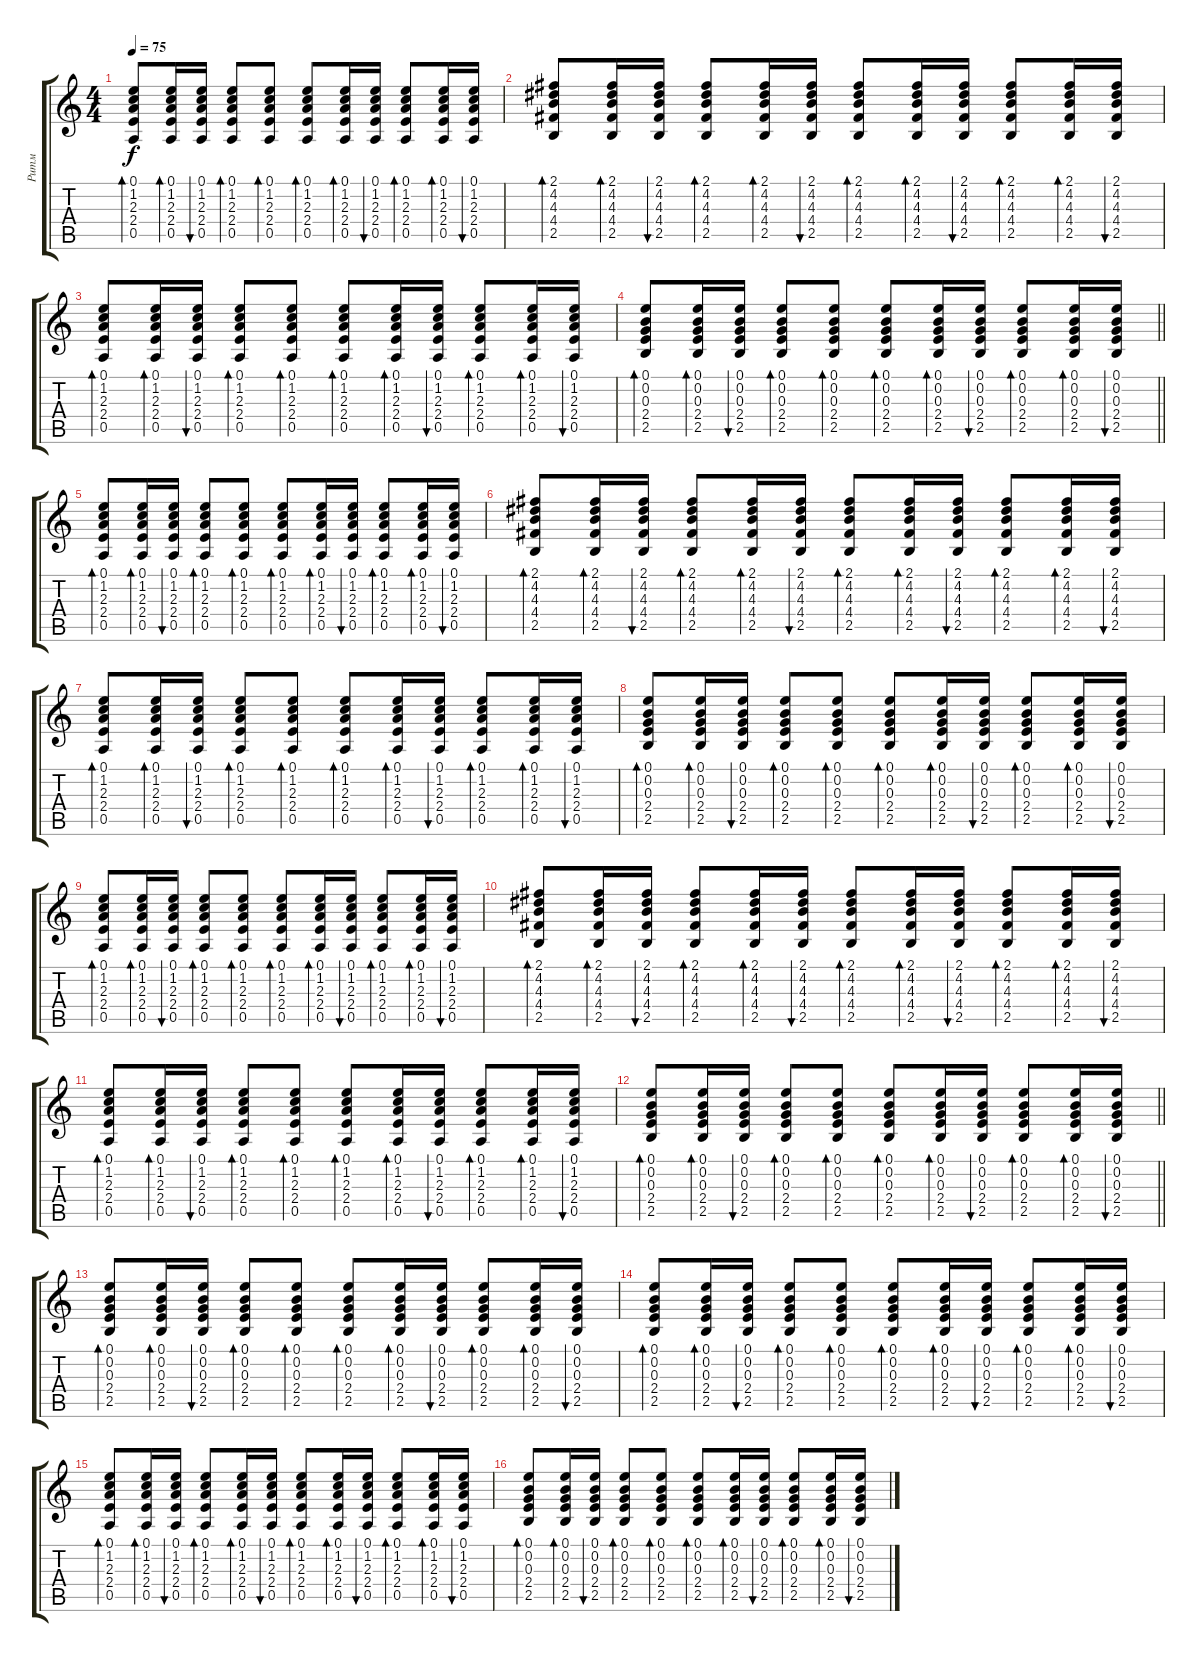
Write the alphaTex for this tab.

\track ("Ритм" "Ритм") {instrument acousticguitarsteel}
\staff {score tabs}
\tuning (E4 B3 G3 D3 A2 E2) {hide}
\ts (4 4)
\tempo 75
\clef g2
\ks c
(0.1 1.2 2.3 2.4 0.5).8{bd 60 dy f} (0.1 1.2 2.3 2.4 0.5).16{bd 60} (0.1 1.2 2.3 2.4 0.5).16{bu 60} (0.1 1.2 2.3 2.4 0.5).8{bd 60} (0.1 1.2 2.3 2.4 0.5).8{bd 60} (0.1 1.2 2.3 2.4 0.5).8{bd 60} (0.1 1.2 2.3 2.4 0.5).16{bd 60} (0.1 1.2 2.3 2.4 0.5).16{bu 60} (0.1 1.2 2.3 2.4 0.5).8{bd 60} (0.1 1.2 2.3 2.4 0.5).16{bd 60} (0.1 1.2 2.3 2.4 0.5).16{bu 60} |
(2.1 4.2 4.3 4.4 2.5).8{bd 60} (2.1 4.2 4.3 4.4 2.5).16{bd 60} (2.1 4.2 4.3 4.4 2.5).16{bu 60} (2.1 4.2 4.3 4.4 2.5).8{bd 60} (2.1 4.2 4.3 4.4 2.5).16{bd 60} (2.1 4.2 4.3 4.4 2.5).16{bu 60} (2.1 4.2 4.3 4.4 2.5).8{bd 60} (2.1 4.2 4.3 4.4 2.5).16{bd 60} (2.1 4.2 4.3 4.4 2.5).16{bu 60} (2.1 4.2 4.3 4.4 2.5).8{bd 60} (2.1 4.2 4.3 4.4 2.5).16{bd 60} (2.1 4.2 4.3 4.4 2.5).16{bu 60} |
(0.1 1.2 2.3 2.4 0.5).8{bd 60} (0.1 1.2 2.3 2.4 0.5).16{bd 60} (0.1 1.2 2.3 2.4 0.5).16{bu 60} (0.1 1.2 2.3 2.4 0.5).8{bd 60} (0.1 1.2 2.3 2.4 0.5).8{bd 60} (0.1 1.2 2.3 2.4 0.5).8{bd 60} (0.1 1.2 2.3 2.4 0.5).16{bd 60} (0.1 1.2 2.3 2.4 0.5).16{bu 60} (0.1 1.2 2.3 2.4 0.5).8{bd 60} (0.1 1.2 2.3 2.4 0.5).16{bd 60} (0.1 1.2 2.3 2.4 0.5).16{bu 60} |
\barLineRight lightlight
(0.1 0.2 0.3 2.4 2.5).8{bd 60} (0.1 0.2 0.3 2.4 2.5).16{bd 60} (0.1 0.2 0.3 2.4 2.5).16{bu 60} (0.1 0.2 0.3 2.4 2.5).8{bd 60} (0.1 0.2 0.3 2.4 2.5).8{bd 60} (0.1 0.2 0.3 2.4 2.5).8{bd 60} (0.1 0.2 0.3 2.4 2.5).16{bd 60} (0.1 0.2 0.3 2.4 2.5).16{bu 60} (0.1 0.2 0.3 2.4 2.5).8{bd 60} (0.1 0.2 0.3 2.4 2.5).16{bd 60} (0.1 0.2 0.3 2.4 2.5).16{bu 60} |
(0.1 1.2 2.3 2.4 0.5).8{bd 60} (0.1 1.2 2.3 2.4 0.5).16{bd 60} (0.1 1.2 2.3 2.4 0.5).16{bu 60} (0.1 1.2 2.3 2.4 0.5).8{bd 60} (0.1 1.2 2.3 2.4 0.5).8{bd 60} (0.1 1.2 2.3 2.4 0.5).8{bd 60} (0.1 1.2 2.3 2.4 0.5).16{bd 60} (0.1 1.2 2.3 2.4 0.5).16{bu 60} (0.1 1.2 2.3 2.4 0.5).8{bd 60} (0.1 1.2 2.3 2.4 0.5).16{bd 60} (0.1 1.2 2.3 2.4 0.5).16{bu 60} |
(2.1 4.2 4.3 4.4 2.5).8{bd 60} (2.1 4.2 4.3 4.4 2.5).16{bd 60} (2.1 4.2 4.3 4.4 2.5).16{bu 60} (2.1 4.2 4.3 4.4 2.5).8{bd 60} (2.1 4.2 4.3 4.4 2.5).16{bd 60} (2.1 4.2 4.3 4.4 2.5).16{bu 60} (2.1 4.2 4.3 4.4 2.5).8{bd 60} (2.1 4.2 4.3 4.4 2.5).16{bd 60} (2.1 4.2 4.3 4.4 2.5).16{bu 60} (2.1 4.2 4.3 4.4 2.5).8{bd 60} (2.1 4.2 4.3 4.4 2.5).16{bd 60} (2.1 4.2 4.3 4.4 2.5).16{bu 60} |
(0.1 1.2 2.3 2.4 0.5).8{bd 60} (0.1 1.2 2.3 2.4 0.5).16{bd 60} (0.1 1.2 2.3 2.4 0.5).16{bu 60} (0.1 1.2 2.3 2.4 0.5).8{bd 60} (0.1 1.2 2.3 2.4 0.5).8{bd 60} (0.1 1.2 2.3 2.4 0.5).8{bd 60} (0.1 1.2 2.3 2.4 0.5).16{bd 60} (0.1 1.2 2.3 2.4 0.5).16{bu 60} (0.1 1.2 2.3 2.4 0.5).8{bd 60} (0.1 1.2 2.3 2.4 0.5).16{bd 60} (0.1 1.2 2.3 2.4 0.5).16{bu 60} |
(0.1 0.2 0.3 2.4 2.5).8{bd 60} (0.1 0.2 0.3 2.4 2.5).16{bd 60} (0.1 0.2 0.3 2.4 2.5).16{bu 60} (0.1 0.2 0.3 2.4 2.5).8{bd 60} (0.1 0.2 0.3 2.4 2.5).8{bd 60} (0.1 0.2 0.3 2.4 2.5).8{bd 60} (0.1 0.2 0.3 2.4 2.5).16{bd 60} (0.1 0.2 0.3 2.4 2.5).16{bu 60} (0.1 0.2 0.3 2.4 2.5).8{bd 60} (0.1 0.2 0.3 2.4 2.5).16{bd 60} (0.1 0.2 0.3 2.4 2.5).16{bu 60} |
(0.1 1.2 2.3 2.4 0.5).8{bd 60} (0.1 1.2 2.3 2.4 0.5).16{bd 60} (0.1 1.2 2.3 2.4 0.5).16{bu 60} (0.1 1.2 2.3 2.4 0.5).8{bd 60} (0.1 1.2 2.3 2.4 0.5).8{bd 60} (0.1 1.2 2.3 2.4 0.5).8{bd 60} (0.1 1.2 2.3 2.4 0.5).16{bd 60} (0.1 1.2 2.3 2.4 0.5).16{bu 60} (0.1 1.2 2.3 2.4 0.5).8{bd 60} (0.1 1.2 2.3 2.4 0.5).16{bd 60} (0.1 1.2 2.3 2.4 0.5).16{bu 60} |
(2.1 4.2 4.3 4.4 2.5).8{bd 60} (2.1 4.2 4.3 4.4 2.5).16{bd 60} (2.1 4.2 4.3 4.4 2.5).16{bu 60} (2.1 4.2 4.3 4.4 2.5).8{bd 60} (2.1 4.2 4.3 4.4 2.5).16{bd 60} (2.1 4.2 4.3 4.4 2.5).16{bu 60} (2.1 4.2 4.3 4.4 2.5).8{bd 60} (2.1 4.2 4.3 4.4 2.5).16{bd 60} (2.1 4.2 4.3 4.4 2.5).16{bu 60} (2.1 4.2 4.3 4.4 2.5).8{bd 60} (2.1 4.2 4.3 4.4 2.5).16{bd 60} (2.1 4.2 4.3 4.4 2.5).16{bu 60} |
(0.1 1.2 2.3 2.4 0.5).8{bd 60} (0.1 1.2 2.3 2.4 0.5).16{bd 60} (0.1 1.2 2.3 2.4 0.5).16{bu 60} (0.1 1.2 2.3 2.4 0.5).8{bd 60} (0.1 1.2 2.3 2.4 0.5).8{bd 60} (0.1 1.2 2.3 2.4 0.5).8{bd 60} (0.1 1.2 2.3 2.4 0.5).16{bd 60} (0.1 1.2 2.3 2.4 0.5).16{bu 60} (0.1 1.2 2.3 2.4 0.5).8{bd 60} (0.1 1.2 2.3 2.4 0.5).16{bd 60} (0.1 1.2 2.3 2.4 0.5).16{bu 60} |
\barLineRight lightlight
(0.1 0.2 0.3 2.4 2.5).8{bd 60} (0.1 0.2 0.3 2.4 2.5).16{bd 60} (0.1 0.2 0.3 2.4 2.5).16{bu 60} (0.1 0.2 0.3 2.4 2.5).8{bd 60} (0.1 0.2 0.3 2.4 2.5).8{bd 60} (0.1 0.2 0.3 2.4 2.5).8{bd 60} (0.1 0.2 0.3 2.4 2.5).16{bd 60} (0.1 0.2 0.3 2.4 2.5).16{bu 60} (0.1 0.2 0.3 2.4 2.5).8{bd 60} (0.1 0.2 0.3 2.4 2.5).16{bd 60} (0.1 0.2 0.3 2.4 2.5).16{bu 60} |
(0.1 0.2 0.3 2.4 2.5).8{bd 60} (0.1 0.2 0.3 2.4 2.5).16{bd 60} (0.1 0.2 0.3 2.4 2.5).16{bu 60} (0.1 0.2 0.3 2.4 2.5).8{bd 60} (0.1 0.2 0.3 2.4 2.5).8{bd 60} (0.1 0.2 0.3 2.4 2.5).8{bd 60} (0.1 0.2 0.3 2.4 2.5).16{bd 60} (0.1 0.2 0.3 2.4 2.5).16{bu 60} (0.1 0.2 0.3 2.4 2.5).8{bd 60} (0.1 0.2 0.3 2.4 2.5).16{bd 60} (0.1 0.2 0.3 2.4 2.5).16{bu 60} |
(0.1 0.2 0.3 2.4 2.5).8{bd 60} (0.1 0.2 0.3 2.4 2.5).16{bd 60} (0.1 0.2 0.3 2.4 2.5).16{bu 60} (0.1 0.2 0.3 2.4 2.5).8{bd 60} (0.1 0.2 0.3 2.4 2.5).8{bd 60} (0.1 0.2 0.3 2.4 2.5).8{bd 60} (0.1 0.2 0.3 2.4 2.5).16{bd 60} (0.1 0.2 0.3 2.4 2.5).16{bu 60} (0.1 0.2 0.3 2.4 2.5).8{bd 60} (0.1 0.2 0.3 2.4 2.5).16{bd 60} (0.1 0.2 0.3 2.4 2.5).16{bu 60} |
(0.1 1.2 2.3 2.4 0.5).8{bd 60} (0.1 1.2 2.3 2.4 0.5).16{bd 60} (0.1 1.2 2.3 2.4 0.5).16{bu 60} (0.1 1.2 2.3 2.4 0.5).8{bd 60} (0.1 1.2 2.3 2.4 0.5).16{bd 60} (0.1 1.2 2.3 2.4 0.5).16{bu 60} (0.1 1.2 2.3 2.4 0.5).8{bd 60} (0.1 1.2 2.3 2.4 0.5).16{bd 60} (0.1 1.2 2.3 2.4 0.5).16{bu 60} (0.1 1.2 2.3 2.4 0.5).8{bd 60} (0.1 1.2 2.3 2.4 0.5).16{bd 60} (0.1 1.2 2.3 2.4 0.5).16{bu 60} |
(0.1 0.2 0.3 2.4 2.5).8{bd 60} (0.1 0.2 0.3 2.4 2.5).16{bd 60} (0.1 0.2 0.3 2.4 2.5).16{bu 60} (0.1 0.2 0.3 2.4 2.5).8{bd 60} (0.1 0.2 0.3 2.4 2.5).8{bd 60} (0.1 0.2 0.3 2.4 2.5).8{bd 60} (0.1 0.2 0.3 2.4 2.5).16{bd 60} (0.1 0.2 0.3 2.4 2.5).16{bu 60} (0.1 0.2 0.3 2.4 2.5).8{bd 60} (0.1 0.2 0.3 2.4 2.5).16{bd 60} (0.1 0.2 0.3 2.4 2.5).16{bu 60}
